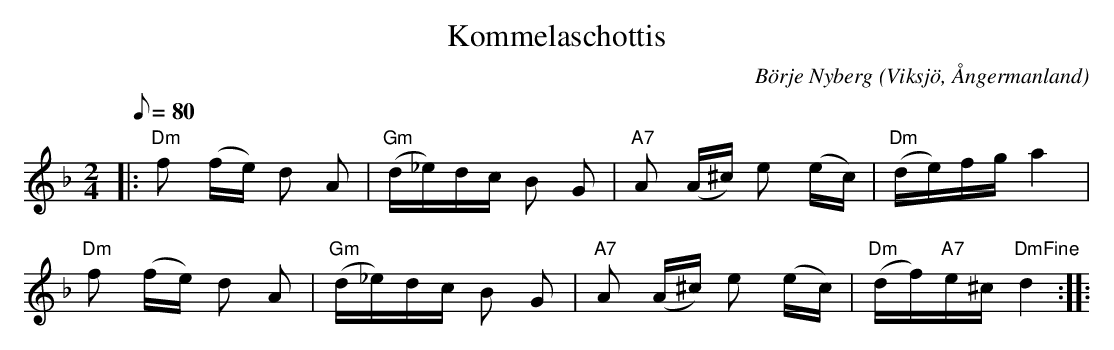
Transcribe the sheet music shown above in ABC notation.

X:1
T:Kommelaschottis
C:Börje Nyberg
O:Viksjö, Ångermanland
M:2/4
L:1/8
Q:80
K:Dm
|: "Dm"f (f/2e/2) d A | "Gm"(d/2_e/2)d/2c/2 B G | "A7"A (A/2^c/2) e (e/2c/2) |"Dm"(d/2e/2)f/2g/2 a2 |
"Dm"f (f/2e/2) d A | "Gm" (d/2_e/2)d/2c/2 B G | "A7"A (A/2^c/2) e (e/2c/2) | "Dm"(d/2f/2)"A7"e/2^c/2 "DmFine"d2::
